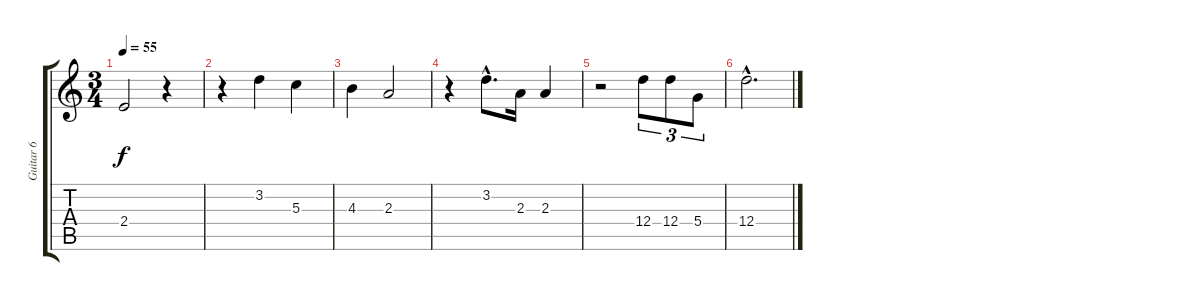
\track ("Guitar 6" "Guitar 6") {instrument overdrivenguitar}
\staff {score tabs}
\tuning (E4 B3 G3 D3 A2 D2) {hide}
\ts (3 4)
\tempo 55
\clef g2
\ks c
2.4{t}.2{dy f} r.4 |
r.4 3.2.4 5.3.4 |
4.3.4 2.3.2 |
r.4 3.2{hac}.8{d} 2.3.16 2.3.4 |
r.2 12.4.8{tu (3 2)} 12.4.8{tu (3 2)} 5.4.8{tu (3 2)} |
12.4{hac}.2{d}
